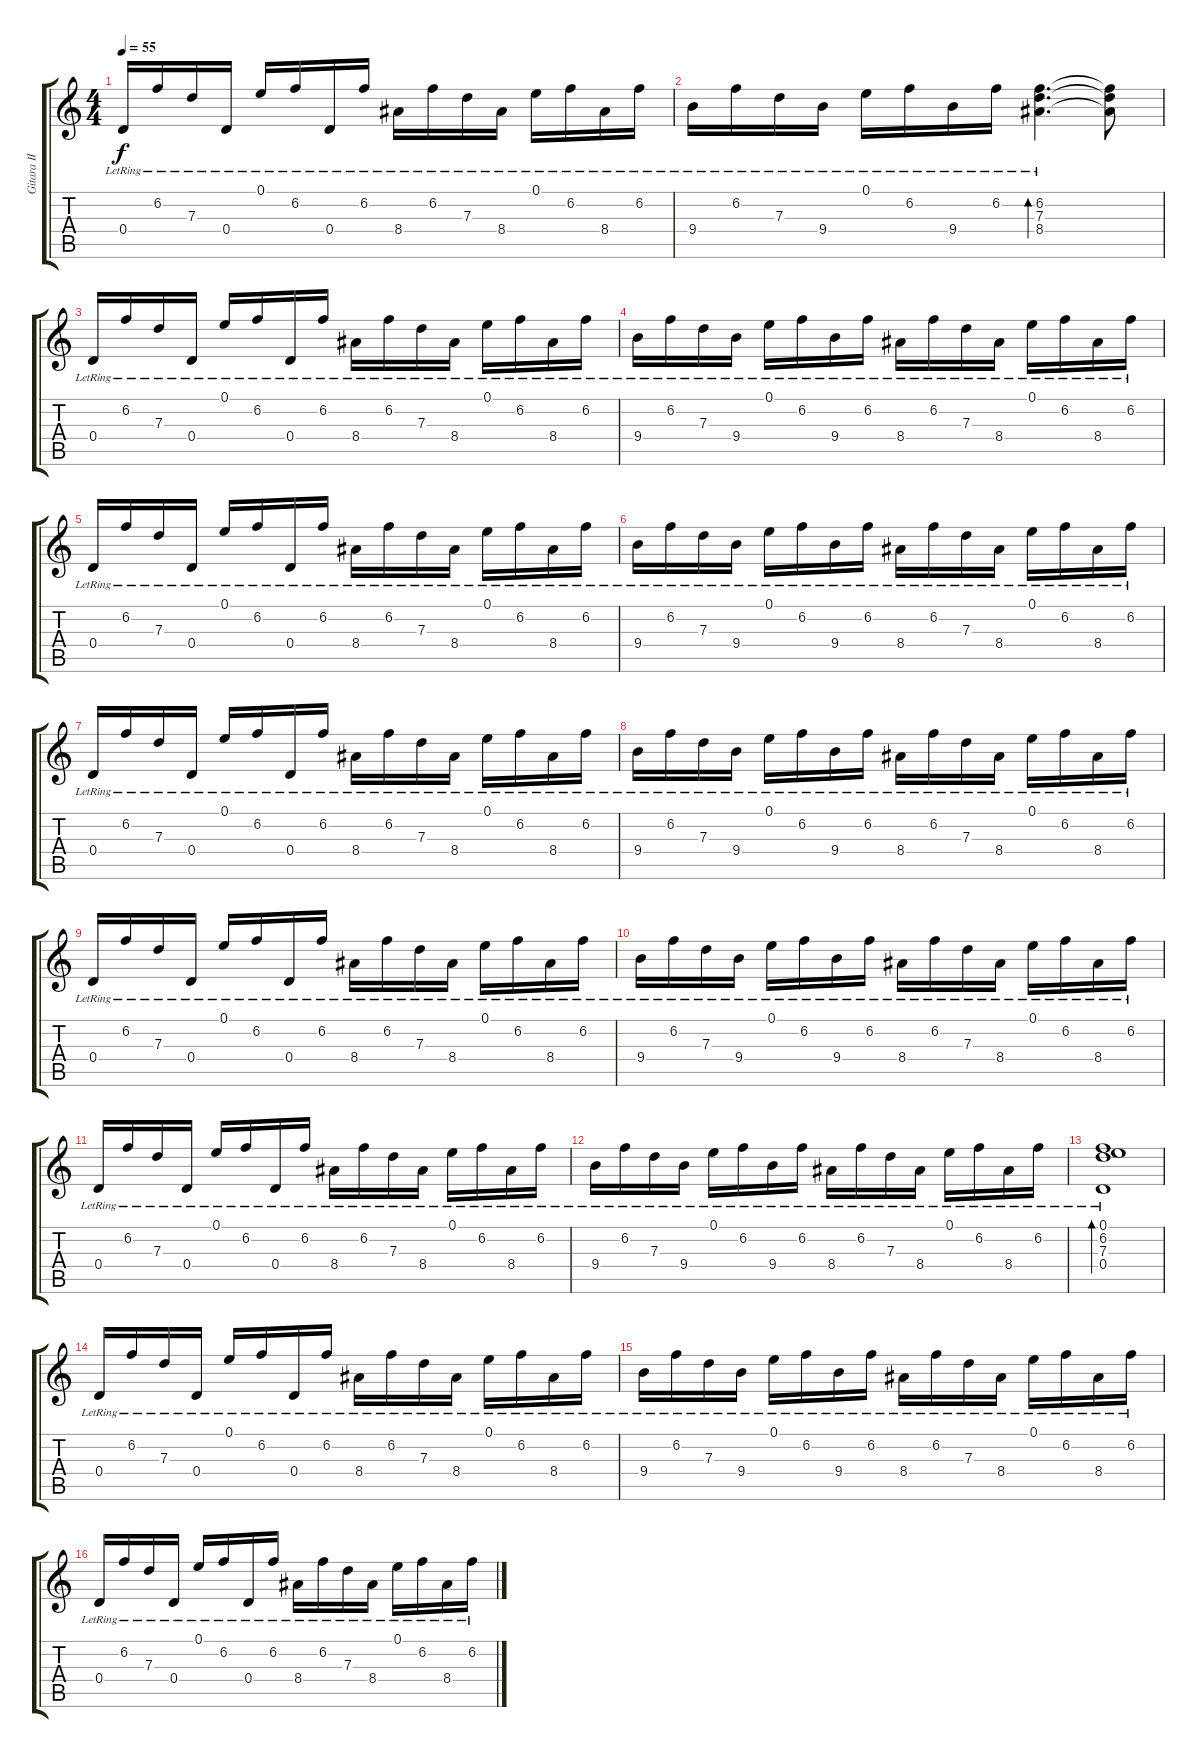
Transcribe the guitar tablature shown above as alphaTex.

\track ("Gitara II" "Gitara II") {instrument acousticguitarnylon}
\staff {score tabs}
\tuning (E4 B3 G3 D3 A2 E2) {hide}
\ts (4 4)
\tempo 55
\clef g2
\ks c
0.4{lr}.16{dy f} 6.2{lr}.16 7.3{lr}.16 0.4{lr}.16 0.1{lr}.16 6.2{lr}.16 0.4{lr}.16 6.2{lr}.16 8.4{lr}.16 6.2{lr}.16 7.3{lr}.16 8.4{lr}.16 0.1{lr}.16 6.2{lr}.16 8.4{lr}.16 6.2{lr}.16 |
9.4{lr}.16 6.2{lr}.16 7.3{lr}.16 9.4{lr}.16 0.1{lr}.16 6.2{lr}.16 9.4{lr}.16 6.2{lr}.16 (6.2{lr} 7.3{lr} 8.4{lr}).4{d bd 240} (6.2{t} 7.3{t} 8.4{t}).8 |
0.4{lr}.16 6.2{lr}.16 7.3{lr}.16 0.4{lr}.16 0.1{lr}.16 6.2{lr}.16 0.4{lr}.16 6.2{lr}.16 8.4{lr}.16 6.2{lr}.16 7.3{lr}.16 8.4{lr}.16 0.1{lr}.16 6.2{lr}.16 8.4{lr}.16 6.2{lr}.16 |
9.4{lr}.16 6.2{lr}.16 7.3{lr}.16 9.4{lr}.16 0.1{lr}.16 6.2{lr}.16 9.4{lr}.16 6.2{lr}.16 8.4{lr}.16 6.2{lr}.16 7.3{lr}.16 8.4{lr}.16 0.1{lr}.16 6.2{lr}.16 8.4{lr}.16 6.2{lr}.16 |
0.4{lr}.16 6.2{lr}.16 7.3{lr}.16 0.4{lr}.16 0.1{lr}.16 6.2{lr}.16 0.4{lr}.16 6.2{lr}.16 8.4{lr}.16 6.2{lr}.16 7.3{lr}.16 8.4{lr}.16 0.1{lr}.16 6.2{lr}.16 8.4{lr}.16 6.2{lr}.16 |
9.4{lr}.16 6.2{lr}.16 7.3{lr}.16 9.4{lr}.16 0.1{lr}.16 6.2{lr}.16 9.4{lr}.16 6.2{lr}.16 8.4{lr}.16 6.2{lr}.16 7.3{lr}.16 8.4{lr}.16 0.1{lr}.16 6.2{lr}.16 8.4{lr}.16 6.2{lr}.16 |
0.4{lr}.16 6.2{lr}.16 7.3{lr}.16 0.4{lr}.16 0.1{lr}.16 6.2{lr}.16 0.4{lr}.16 6.2{lr}.16 8.4{lr}.16 6.2{lr}.16 7.3{lr}.16 8.4{lr}.16 0.1{lr}.16 6.2{lr}.16 8.4{lr}.16 6.2{lr}.16 |
9.4{lr}.16 6.2{lr}.16 7.3{lr}.16 9.4{lr}.16 0.1{lr}.16 6.2{lr}.16 9.4{lr}.16 6.2{lr}.16 8.4{lr}.16 6.2{lr}.16 7.3{lr}.16 8.4{lr}.16 0.1{lr}.16 6.2{lr}.16 8.4{lr}.16 6.2{lr}.16 |
0.4{lr}.16 6.2{lr}.16 7.3{lr}.16 0.4{lr}.16 0.1{lr}.16 6.2{lr}.16 0.4{lr}.16 6.2{lr}.16 8.4{lr}.16 6.2{lr}.16 7.3{lr}.16 8.4{lr}.16 0.1{lr}.16 6.2{lr}.16 8.4{lr}.16 6.2{lr}.16 |
9.4{lr}.16 6.2{lr}.16 7.3{lr}.16 9.4{lr}.16 0.1{lr}.16 6.2{lr}.16 9.4{lr}.16 6.2{lr}.16 8.4{lr}.16 6.2{lr}.16 7.3{lr}.16 8.4{lr}.16 0.1{lr}.16 6.2{lr}.16 8.4{lr}.16 6.2{lr}.16 |
0.4{lr}.16 6.2{lr}.16 7.3{lr}.16 0.4{lr}.16 0.1{lr}.16 6.2{lr}.16 0.4{lr}.16 6.2{lr}.16 8.4{lr}.16 6.2{lr}.16 7.3{lr}.16 8.4{lr}.16 0.1{lr}.16 6.2{lr}.16 8.4{lr}.16 6.2{lr}.16 |
9.4{lr}.16 6.2{lr}.16 7.3{lr}.16 9.4{lr}.16 0.1{lr}.16 6.2{lr}.16 9.4{lr}.16 6.2{lr}.16 8.4{lr}.16 6.2{lr}.16 7.3{lr}.16 8.4{lr}.16 0.1{lr}.16 6.2{lr}.16 8.4{lr}.16 6.2{lr}.16 |
(0.1{lr} 6.2{lr} 7.3{lr} 0.4{lr}).1{bd 60} |
0.4{lr}.16 6.2{lr}.16 7.3{lr}.16 0.4{lr}.16 0.1{lr}.16 6.2{lr}.16 0.4{lr}.16 6.2{lr}.16 8.4{lr}.16 6.2{lr}.16 7.3{lr}.16 8.4{lr}.16 0.1{lr}.16 6.2{lr}.16 8.4{lr}.16 6.2{lr}.16 |
9.4{lr}.16 6.2{lr}.16 7.3{lr}.16 9.4{lr}.16 0.1{lr}.16 6.2{lr}.16 9.4{lr}.16 6.2{lr}.16 8.4{lr}.16 6.2{lr}.16 7.3{lr}.16 8.4{lr}.16 0.1{lr}.16 6.2{lr}.16 8.4{lr}.16 6.2{lr}.16 |
0.4{lr}.16 6.2{lr}.16 7.3{lr}.16 0.4{lr}.16 0.1{lr}.16 6.2{lr}.16 0.4{lr}.16 6.2{lr}.16 8.4{lr}.16 6.2{lr}.16 7.3{lr}.16 8.4{lr}.16 0.1{lr}.16 6.2{lr}.16 8.4{lr}.16 6.2{lr}.16
